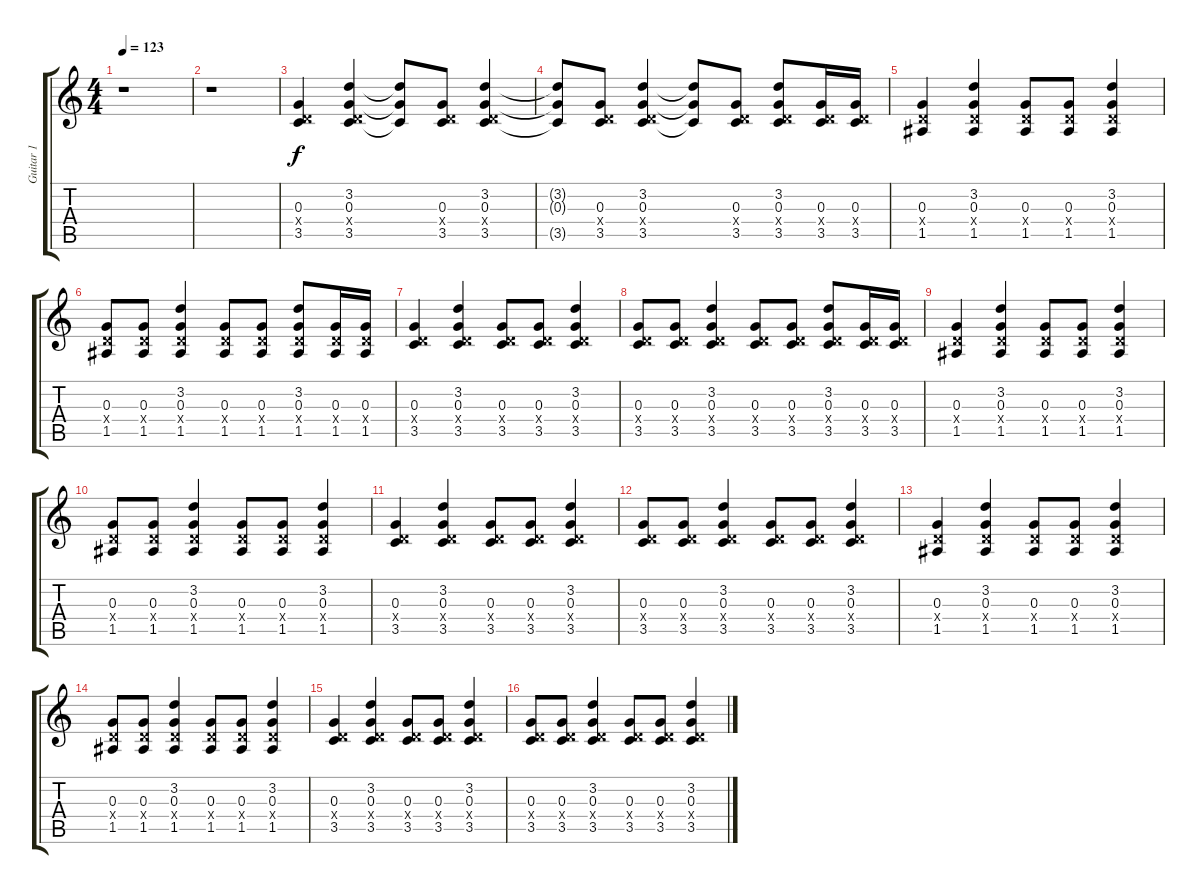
\track ("Guitar 1" "Guitar 1") {instrument electricguitarclean}
\staff {score tabs}
\tuning (E4 B3 G3 D3 A2 E2) {hide}
\ts (4 4)
\tempo 123
\clef g2
\ks c
r.1{dy f instrument electricguitarclean} |
r.1 |
(0.3 0.4{x} 3.5).4 (3.2 0.3 0.4{x} 3.5).4 (3.2{t} 0.3{t} 3.5{t}).8 (0.3 0.4{x} 3.5).8 (3.2 0.3 0.4{x} 3.5).4 |
(3.2{t} 0.3{t} 3.5{t}).8 (0.3 0.4{x} 3.5).8 (3.2 0.3 0.4{x} 3.5).4 (3.2{t} 0.3{t} 3.5{t}).8 (0.3 0.4{x} 3.5).8 (3.2 0.3 0.4{x} 3.5).8 (0.3 0.4{x} 3.5).16 (0.3 0.4{x} 3.5).16 |
(0.3 0.4{x} 1.5).4 (3.2 0.3 0.4{x} 1.5).4 (0.3 0.4{x} 1.5).8 (0.3 0.4{x} 1.5).8 (3.2 0.3 0.4{x} 1.5).4 |
(0.3 0.4{x} 1.5).8 (0.3 0.4{x} 1.5).8 (3.2 0.3 0.4{x} 1.5).4 (0.3 0.4{x} 1.5).8 (0.3 0.4{x} 1.5).8 (3.2 0.3 0.4{x} 1.5).8 (0.3 0.4{x} 1.5).16 (0.3 0.4{x} 1.5).16 |
(0.3 0.4{x} 3.5).4 (3.2 0.3 0.4{x} 3.5).4 (0.3 0.4{x} 3.5).8 (0.3 0.4{x} 3.5).8 (3.2 0.3 0.4{x} 3.5).4 |
(0.3 0.4{x} 3.5).8 (0.3 0.4{x} 3.5).8 (3.2 0.3 0.4{x} 3.5).4 (0.3 0.4{x} 3.5).8 (0.3 0.4{x} 3.5).8 (3.2 0.3 0.4{x} 3.5).8 (0.3 0.4{x} 3.5).16 (0.3 0.4{x} 3.5).16 |
(0.3 0.4{x} 1.5).4 (3.2 0.3 0.4{x} 1.5).4 (0.3 0.4{x} 1.5).8 (0.3 0.4{x} 1.5).8 (3.2 0.3 0.4{x} 1.5).4 |
(0.3 0.4{x} 1.5).8 (0.3 0.4{x} 1.5).8 (3.2 0.3 0.4{x} 1.5).4 (0.3 0.4{x} 1.5).8 (0.3 0.4{x} 1.5).8 (3.2 0.3 0.4{x} 1.5).4 |
(0.3 0.4{x} 3.5).4 (3.2 0.3 0.4{x} 3.5).4 (0.3 0.4{x} 3.5).8 (0.3 0.4{x} 3.5).8 (3.2 0.3 0.4{x} 3.5).4 |
(0.3 0.4{x} 3.5).8 (0.3 0.4{x} 3.5).8 (3.2 0.3 0.4{x} 3.5).4 (0.3 0.4{x} 3.5).8 (0.3 0.4{x} 3.5).8 (3.2 0.3 0.4{x} 3.5).4 |
(0.3 0.4{x} 1.5).4 (3.2 0.3 0.4{x} 1.5).4 (0.3 0.4{x} 1.5).8 (0.3 0.4{x} 1.5).8 (3.2 0.3 0.4{x} 1.5).4 |
(0.3 0.4{x} 1.5).8 (0.3 0.4{x} 1.5).8 (3.2 0.3 0.4{x} 1.5).4 (0.3 0.4{x} 1.5).8 (0.3 0.4{x} 1.5).8 (3.2 0.3 0.4{x} 1.5).4 |
(0.3 0.4{x} 3.5).4 (3.2 0.3 0.4{x} 3.5).4 (0.3 0.4{x} 3.5).8 (0.3 0.4{x} 3.5).8 (3.2 0.3 0.4{x} 3.5).4 |
(0.3 0.4{x} 3.5).8 (0.3 0.4{x} 3.5).8 (3.2 0.3 0.4{x} 3.5).4 (0.3 0.4{x} 3.5).8 (0.3 0.4{x} 3.5).8 (3.2 0.3 0.4{x} 3.5).4
